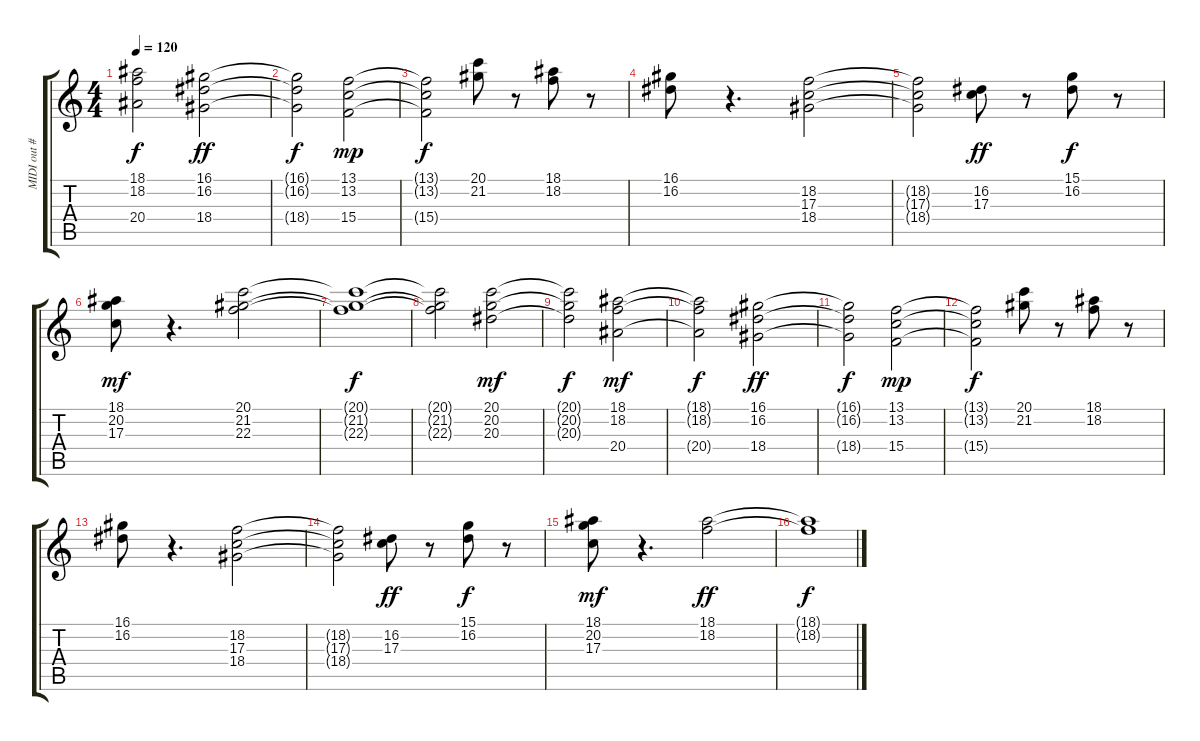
\track ("MIDI out #2" "MIDI out #") {instrument stringensemble1}
\staff {score tabs}
\tuning (E4 B3 G3 D3 A2 E2) {hide}
\ts (4 4)
\tempo 120
\clef g2
\ks c
(18.1{t} 18.2{t} 20.4{t}).2{dy f} (16.1 16.2 18.4).2{dy ff} |
(16.1{t} 16.2{t} 18.4{t}).2{dy f} (13.1 13.2 15.4).2{dy mp} |
(13.1{t} 13.2{t} 15.4{t}).2{dy f} (20.1 21.2).8 r.8 (18.1 18.2).8 r.8 |
(16.1 16.2).8 r.4{d} (18.2 17.3 18.4).2 |
(18.2{t} 17.3{t} 18.4{t}).2 (16.2 17.3).8{dy ff} r.8 (15.1 16.2).8{dy f} r.8 |
(18.1 20.2 17.3).8{dy mf} r.4{d} (20.1 21.2 22.3).2 |
(20.1{t} 21.2{t} 22.3{t}).1{dy f} |
(20.1{t} 21.2{t} 22.3{t}).2 (20.1 20.2 20.3).2{dy mf} |
(20.1{t} 20.2{t} 20.3{t}).2{dy f} (18.1 18.2 20.4).2{dy mf} |
(18.1{t} 18.2{t} 20.4{t}).2{dy f} (16.1 16.2 18.4).2{dy ff} |
(16.1{t} 16.2{t} 18.4{t}).2{dy f} (13.1 13.2 15.4).2{dy mp} |
(13.1{t} 13.2{t} 15.4{t}).2{dy f} (20.1 21.2).8 r.8 (18.1 18.2).8 r.8 |
(16.1 16.2).8 r.4{d} (18.2 17.3 18.4).2 |
(18.2{t} 17.3{t} 18.4{t}).2 (16.2 17.3).8{dy ff} r.8 (15.1 16.2).8{dy f} r.8 |
(18.1 20.2 17.3).8{dy mf} r.4{d} (18.1 18.2).2{dy ff} |
(18.1{t} 18.2{t}).1{dy f}
